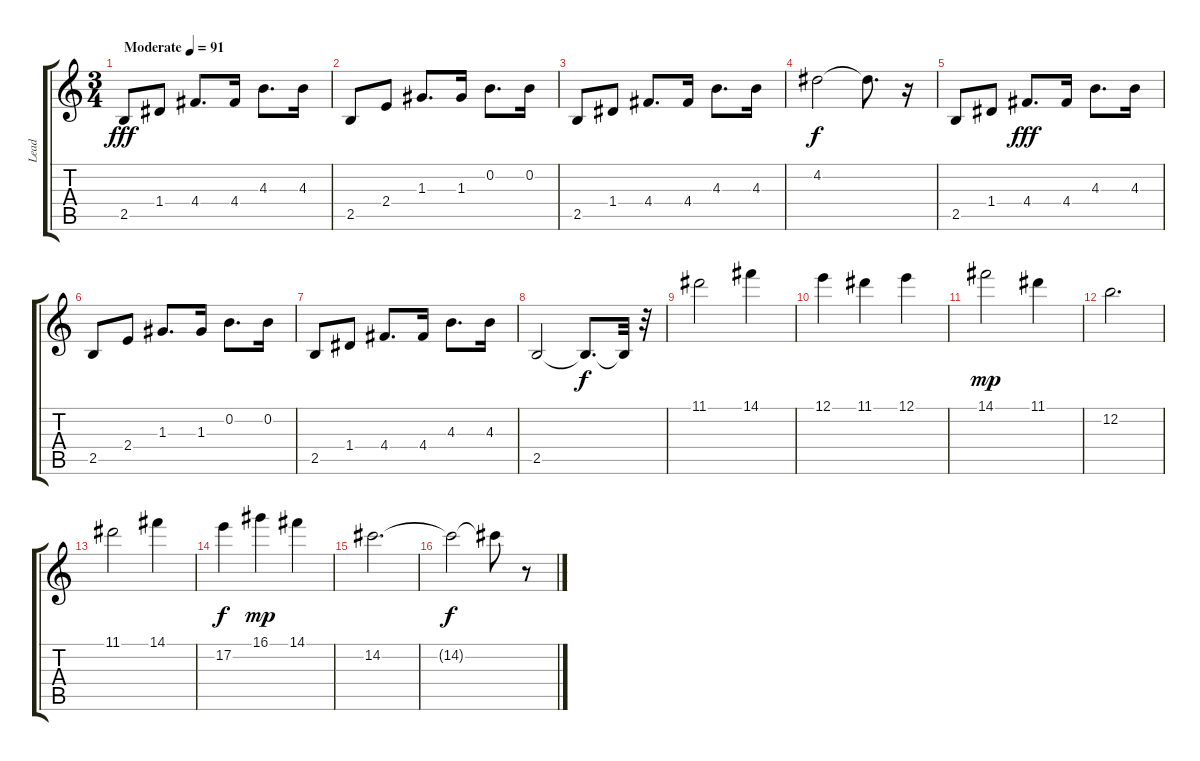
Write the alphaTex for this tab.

\track ("Lead" "Lead") {instrument acousticguitarsteel}
\staff {score tabs}
\tuning (E4 B3 G3 D3 A2 E2) {hide}
\ts (3 4)
\tempo (91 "Moderate")
\clef g2
\ks c
2.5.8{dy fff instrument acousticguitarsteel} 1.4.8 4.4.8{d} 4.4.16 4.3.8{d} 4.3.16 |
2.5.8 2.4.8 1.3.8{d} 1.3.16 0.2.8{d} 0.2.16 |
2.5.8 1.4.8 4.4.8{d} 4.4.16 4.3.8{d} 4.3.16 |
4.2.2{dy f} 4.2{t}.8{d} r.16 |
2.5.8 1.4.8 4.4.8{d dy fff} 4.4.16 4.3.8{d} 4.3.16 |
2.5.8 2.4.8 1.3.8{d} 1.3.16 0.2.8{d} 0.2.16 |
2.5.8 1.4.8 4.4.8{d} 4.4.16 4.3.8{d} 4.3.16 |
2.5.2 2.5{t}.8{d dy f} 2.5{t}.32 r.32 |
11.1.2 14.1.4 |
12.1.4 11.1.4 12.1.4 |
14.1.2{dy mp} 11.1.4 |
12.2.2{d} |
11.1.2 14.1.4 |
17.2.4{dy f} 16.1.4{dy mp} 14.1.4 |
14.2.2{d} |
14.2{t}.2{dy f} 14.2{t}.8 r.8
